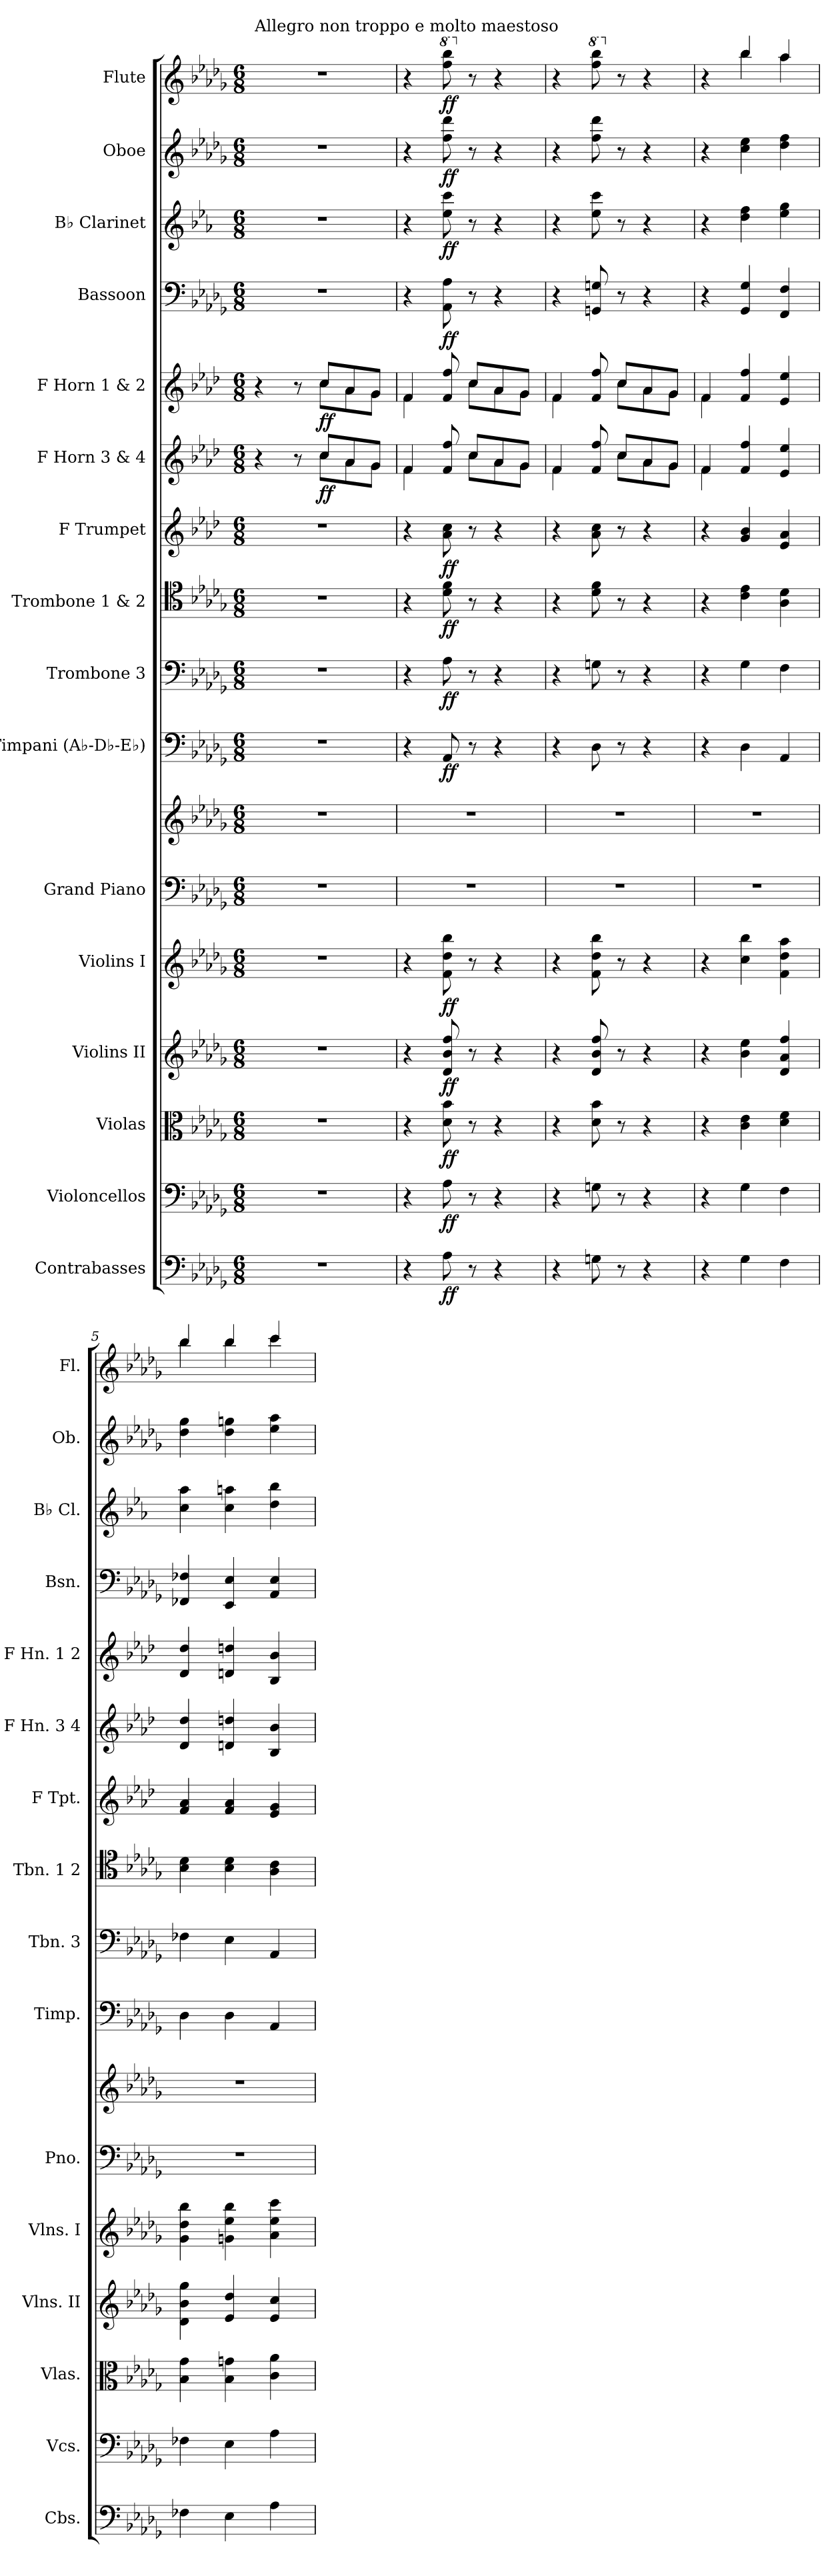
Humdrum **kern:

**kern	**dynam	**kern	**dynam	**kern	**dynam	**kern	**dynam	**kern	**dynam	**kern	**kern	**kern	**dynam	**kern	**dynam	**kern	**dynam	**kern	**dynam	**kern	**dynam	**kern	**dynam	**kern	**dynam	**kern	**dynam	**kern	**dynam	**kern	**dynam
*part16	*part16	*part15	*part15	*part14	*part14	*part13	*part13	*part12	*part12	*part11	*part11	*part10	*part10	*part9	*part9	*part8	*part8	*part7	*part7	*part6	*part6	*part5	*part5	*part4	*part4	*part3	*part3	*part2	*part2	*part1	*part1
*staff17	*staff17	*staff16	*staff16	*staff15	*staff15	*staff14	*staff14	*staff13	*staff13	*staff12	*staff11	*staff10	*staff10	*staff9	*staff9	*staff8	*staff8	*staff7	*staff7	*staff6	*staff6	*staff5	*staff5	*staff4	*staff4	*staff3	*staff3	*staff2	*staff2	*staff1	*staff1
*I"Contrabasses	*	*I"Violoncellos	*	*I"Violas	*	*I"Violins II	*	*I"Violins I	*	*I"Grand Piano	*	*I"Timpani (A♭-D♭-E♭)	*	*I"Trombone 3	*	*I"Trombone 1 &amp; 2	*	*I"F Trumpet	*	*I"F Horn 3 &amp; 4	*	*I"F Horn 1 &amp; 2	*	*I"Bassoon	*	*I"B♭ Clarinet	*	*I"Oboe	*	*I"Flute	*
*I'Cbs.	*	*I'Vcs.	*	*I'Vlas.	*	*I'Vlns. II	*	*I'Vlns. I	*	*I'Pno.	*	*I'Timp.	*	*I'Tbn. 3	*	*I'Tbn. 1 2	*	*I'F Tpt.	*	*I'F Hn. 3 4	*	*I'F Hn. 1 2	*	*I'Bsn.	*	*I'B♭ Cl.	*	*I'Ob.	*	*I'Fl.	*
*clefF4	*	*clefF4	*	*clefC3	*	*clefG2	*	*clefG2	*	*clefF4	*clefG2	*clefF4	*	*clefF4	*	*clefC4	*	*clefG2	*	*clefG2	*	*clefG2	*	*clefF4	*	*clefG2	*	*clefG2	*	*clefG2	*
*ITrd7c12	*	*	*	*	*	*	*	*	*	*	*	*	*	*	*	*	*	*ITrd-3c-5	*	*ITrd4c7	*	*ITrd4c7	*	*	*	*ITrd1c2	*	*	*	*	*
*k[b-e-a-d-g-]	*	*k[b-e-a-d-g-]	*	*k[b-e-a-d-g-]	*	*k[b-e-a-d-g-]	*	*k[b-e-a-d-g-]	*	*k[b-e-a-d-g-]	*k[b-e-a-d-g-]	*k[b-e-a-d-g-]	*	*k[b-e-a-d-g-]	*	*k[b-e-a-d-g-]	*	*k[b-e-a-d-g-]	*	*k[b-e-a-d-g-]	*	*k[b-e-a-d-g-]	*	*k[b-e-a-d-g-]	*	*k[b-e-a-d-g-]	*	*k[b-e-a-d-g-]	*	*k[b-e-a-d-g-]	*
*M6/8	*	*M6/8	*	*M6/8	*	*M6/8	*	*M6/8	*	*M6/8	*M6/8	*M6/8	*	*M6/8	*	*M6/8	*	*M6/8	*	*M6/8	*	*M6/8	*	*M6/8	*	*M6/8	*	*M6/8	*	*M6/8	*
=1	=1	=1	=1	=1	=1	=1	=1	=1	=1	=1	=1	=1	=1	=1	=1	=1	=1	=1	=1	=1	=1	=1	=1	=1	=1	=1	=1	=1	=1	=1	=1
*	*	*	*	*	*	*	*	*	*	*	*	*	*	*	*	*	*	*	*	*^	*	*^	*	*	*	*	*	*	*	*	*
!	!	!	!	!	!	!	!	!	!	!	!	!	!	!	!	!	!	!	!	!	!	!	!	!	!	!	!	!	!	!	!	!LO:TX:a:t=Allegro non troppo e molto maestoso	!
2.r	.	2.r	.	2.r	.	2.r	.	2.r	.	2.r	2.r	2.r	.	2.r	.	2.r	.	2.r	.	4r	4.ryy	.	4r	4.ryy	.	2.r	.	2.r	.	2.r	.	2.r	.
.	.	.	.	.	.	.	.	.	.	.	.	.	.	.	.	.	.	.	.	8r	.	.	8r	.	.	.	.	.	.	.	.	.	.
!	!	!	!	!	!	!	!	!	!	!	!	!	!	!	!	!	!	!	!	!	!	!LO:DY:b	!	!	!LO:DY:b	!	!	!	!	!	!	!	!
.	.	.	.	.	.	.	.	.	.	.	.	.	.	.	.	.	.	.	.	8f/L	8f\L	ff	8f/L	8f\L	ff	.	.	.	.	.	.	.	.
.	.	.	.	.	.	.	.	.	.	.	.	.	.	.	.	.	.	.	.	8d-/	8d-\	.	8d-/	8d-\	.	.	.	.	.	.	.	.	.
.	.	.	.	.	.	.	.	.	.	.	.	.	.	.	.	.	.	.	.	8c/J	8c\J	.	8c/J	8c\J	.	.	.	.	.	.	.	.	.
=2	=2	=2	=2	=2	=2	=2	=2	=2	=2	=2	=2	=2	=2	=2	=2	=2	=2	=2	=2	=2	=2	=2	=2	=2	=2	=2	=2	=2	=2	=2	=2	=2	=2
4r	.	4r	.	4r	.	4r	.	4r	.	2.r	2.r	4r	.	4r	.	4r	.	4r	.	4B-/	4B-\	.	4B-/	4B-\	.	4r	.	4r	.	4r	.	4r	.
*	*	*	*	*	*	*	*	*	*	*	*	*	*	*	*	*	*	*	*	*	*	*	*	*	*	*	*	*	*	*	*	*8va	*
!	!LO:DY:b	!	!LO:DY:b	!	!LO:DY:b	!	!LO:DY:b	!	!LO:DY:b	!	!	!	!LO:DY:b	!	!LO:DY:b	!	!LO:DY:b	!	!LO:DY:b	!	!	!	!	!	!	!	!LO:DY:b	!	!LO:DY:b	!	!LO:DY:b	!	!LO:DY:b
8AA-\	ff	8A-\	ff	8d-\ 8b-\	ff	8d-/ 8b-/ 8ff/	ff	8f\ 8dd-\ 8bb-\	ff	.	.	8AA-/	ff	8A-\	ff	8d-\ 8f\	ff	8dd-\ 8ff\	ff	8B-/ 8b-/	8ryy	.	8B-/ 8b-/	8ryy	.	8AA-\ 8A-\	ff	8dd-\ 8bb-\	ff	8ff\ 8ddd-\	ff	8fff\ 8bbb-\	ff
*	*	*	*	*	*	*	*	*	*	*	*	*	*	*	*	*	*	*	*	*	*	*	*	*	*	*	*	*	*	*	*	*X8va	*
8r	.	8r	.	8r	.	8r	.	8r	.	.	.	8r	.	8r	.	8r	.	8r	.	8f/L	8f\L	.	8f/L	8f\L	.	8r	.	8r	.	8r	.	8r	.
4r	.	4r	.	4r	.	4r	.	4r	.	.	.	4r	.	4r	.	4r	.	4r	.	8d-/	8d-\	.	8d-/	8d-\	.	4r	.	4r	.	4r	.	4r	.
.	.	.	.	.	.	.	.	.	.	.	.	.	.	.	.	.	.	.	.	8c/J	8c\J	.	8c/J	8c\J	.	.	.	.	.	.	.	.	.
=3	=3	=3	=3	=3	=3	=3	=3	=3	=3	=3	=3	=3	=3	=3	=3	=3	=3	=3	=3	=3	=3	=3	=3	=3	=3	=3	=3	=3	=3	=3	=3	=3	=3
4r	.	4r	.	4r	.	4r	.	4r	.	2.r	2.r	4r	.	4r	.	4r	.	4r	.	4B-/	4B-\	.	4B-/	4B-\	.	4r	.	4r	.	4r	.	4r	.
*	*	*	*	*	*	*	*	*	*	*	*	*	*	*	*	*	*	*	*	*	*	*	*	*	*	*	*	*	*	*	*	*8va	*
8GGn\	.	8Gn\	.	8d-\ 8b-\	.	8d-/ 8b-/ 8ff/	.	8f\ 8dd-\ 8bb-\	.	.	.	8D-\	.	8Gn\	.	8d-\ 8f\	.	8dd-\ 8ff\	.	8B-/ 8b-/	8ryy	.	8B-/ 8b-/	8ryy	.	8GGn/ 8Gn/	.	8dd-\ 8bb-\	.	8ff\ 8ddd-\	.	8fff\ 8bbb-\	.
*	*	*	*	*	*	*	*	*	*	*	*	*	*	*	*	*	*	*	*	*	*	*	*	*	*	*	*	*	*	*	*	*X8va	*
8r	.	8r	.	8r	.	8r	.	8r	.	.	.	8r	.	8r	.	8r	.	8r	.	8f/L	8f\L	.	8f/L	8f\L	.	8r	.	8r	.	8r	.	8r	.
4r	.	4r	.	4r	.	4r	.	4r	.	.	.	4r	.	4r	.	4r	.	4r	.	8d-/	8d-\	.	8d-/	8d-\	.	4r	.	4r	.	4r	.	4r	.
.	.	.	.	.	.	.	.	.	.	.	.	.	.	.	.	.	.	.	.	8c/J	8c\J	.	8c/J	8c\J	.	.	.	.	.	.	.	.	.
=4	=4	=4	=4	=4	=4	=4	=4	=4	=4	=4	=4	=4	=4	=4	=4	=4	=4	=4	=4	=4	=4	=4	=4	=4	=4	=4	=4	=4	=4	=4	=4	=4	=4
*	*	*	*	*	*	*	*	*	*	*	*	*	*	*	*	*	*	*	*	*	*	*	*	*	*	*	*	*	*	*	*	*^	*
4r	.	4r	.	4r	.	4r	.	4r	.	2.r	2.r	4r	.	4r	.	4r	.	4r	.	4B-/	4B-\	.	4B-/	4B-\	.	4r	.	4r	.	4r	.	4r	4ryy	.
4GG-\	.	4G-\	.	4c\ 4e-\	.	4b-\ 4ee-\	.	4cc\ 4bb-\	.	.	.	4D-\	.	4G-\	.	4c\ 4e-\	.	4cc/ 4ee-/	.	4B-/ 4b-/	2ryy	.	4B-/ 4b-/	2ryy	.	4GG-/ 4G-/	.	4cc\ 4ee-\	.	4cc\ 4ee-\	.	4bb-/	4bb-\	.
4FF\	.	4F\	.	4d-\ 4f\	.	4d-/ 4a-/ 4ff/	.	4f\ 4dd-\ 4aa-\	.	.	.	4AA-/	.	4F\	.	4A-\ 4d-\	.	4a-/ 4dd-/	.	4A-/ 4a-/	.	.	4A-/ 4a-/	.	.	4FF/ 4F/	.	4dd-\ 4ff\	.	4dd-\ 4ff\	.	4aa-/	4aa-\	.
*	*	*	*	*	*	*	*	*	*	*	*	*	*	*	*	*	*	*	*	*v	*v	*	*	*	*	*	*	*	*	*	*	*	*	*
*	*	*	*	*	*	*	*	*	*	*	*	*	*	*	*	*	*	*	*	*	*	*v	*v	*	*	*	*	*	*	*	*	*	*
=5	=5	=5	=5	=5	=5	=5	=5	=5	=5	=5	=5	=5	=5	=5	=5	=5	=5	=5	=5	=5	=5	=5	=5	=5	=5	=5	=5	=5	=5	=5	=5	=5
4FF-X\	.	4F-X\	.	4B-\ 4g-\	.	4d-\ 4b-\ 4gg-\	.	4g-\ 4dd-\ 4bb-\	.	2.r	2.r	4D-\	.	4F-X\	.	4B-\ 4d-\	.	4b-/ 4dd-/	.	4G-/ 4g-/	.	4G-/ 4g-/	.	4FF-X/ 4F-X/	.	4b-\ 4gg-\	.	4dd-\ 4gg-\	.	4bb-/	4bb-\	.
4EE-\	.	4E-\	.	4B-\ 4gn\	.	4e-/ 4dd-/	.	4gn\ 4ee-\ 4bb-\	.	.	.	4D-\	.	4E-\	.	4B-\ 4d-\	.	4b-/ 4dd-/	.	4Gn/ 4gn/	.	4Gn/ 4gn/	.	4EE-/ 4E-/	.	4b-\ 4ggn\	.	4dd-\ 4ggn\	.	4bb-/	4bb-\	.
4AA-\	.	4A-\	.	4c\ 4a-\	.	4e-/ 4cc/	.	4a-\ 4ee-\ 4ccc\	.	.	.	4AA-/	.	4AA-/	.	4A-\ 4c\	.	4a-/ 4cc/	.	4E-/ 4e-/	.	4E-/ 4e-/	.	4AA-/ 4E-/	.	4cc\ 4aa-\	.	4ee-\ 4aa-\	.	4ccc/	4ccc\	.
*	*	*	*	*	*	*	*	*	*	*	*	*	*	*	*	*	*	*	*	*	*	*	*	*	*	*	*	*	*	*v	*v	*
=	=	=	=	=	=	=	=	=	=	=	=	=	=	=	=	=	=	=	=	=	=	=	=	=	=	=	=	=	=	=	=
*-	*-	*-	*-	*-	*-	*-	*-	*-	*-	*-	*-	*-	*-	*-	*-	*-	*-	*-	*-	*-	*-	*-	*-	*-	*-	*-	*-	*-	*-	*-	*-
